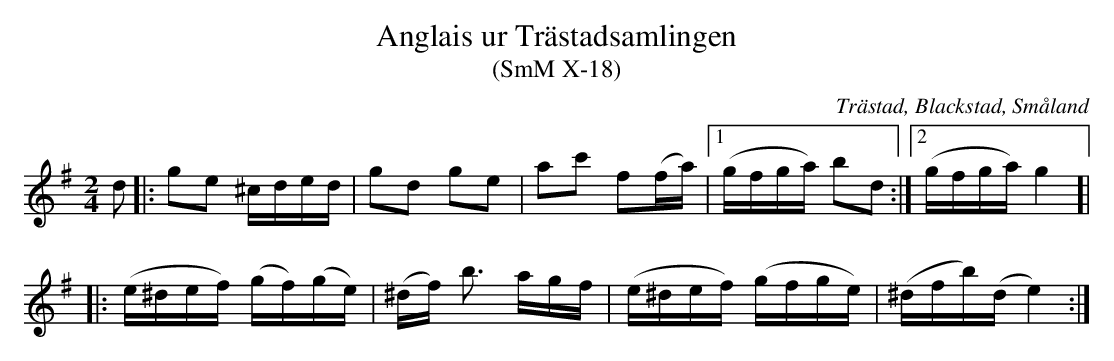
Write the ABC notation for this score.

X:1
T:Anglais ur Trästadsamlingen
T:(SmM X-18)
O:Trästad, Blackstad, Småland
M:2/4
L:1/16
K:G
d2|:g2e2 ^cded|g2d2 g2e2|a2c'2 f2(fa)|1(gfga) b2d2:|2(gfga) g4]|
[K:Em]
|:(e^def) (gf)(ge)|(^df) b3 agf|(e^def) (gfge)|(^dfb)(d e4):|
